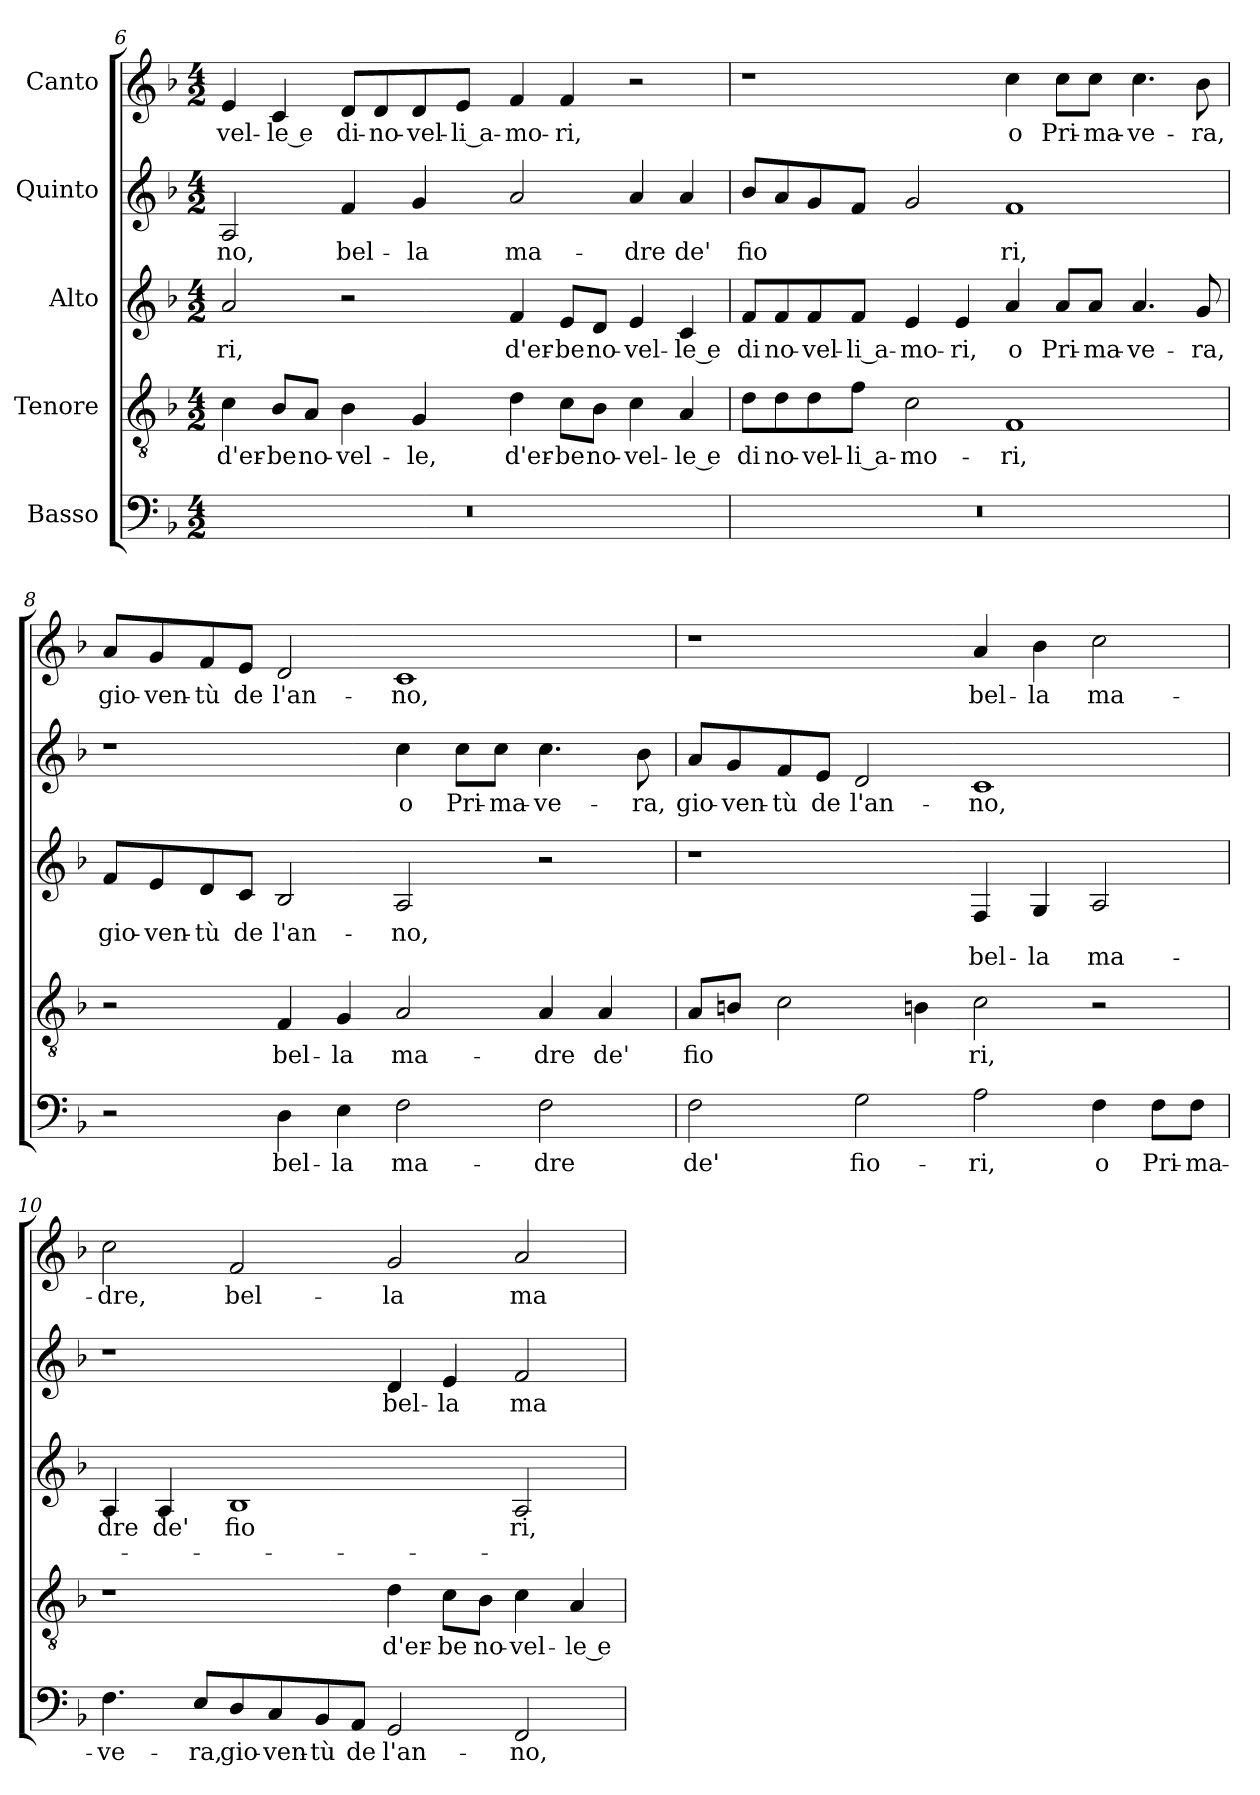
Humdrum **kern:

**kern	**text	**kern	**text	**kern	**text	**text	**kern	**text	**kern	**text
*part5	*part5	*part4	*part4	*part3	*part3	*part3	*part2	*part2	*part1	*part1
*staff5	*staff5	*staff4	*staff4	*staff3	*staff3	*staff3	*staff2	*staff2	*staff1	*staff1
*I"Basso	*	*I"Tenore	*	*I"Alto	*	*	*I"Quinto	*	*I"Canto	*
!!LO:LB:g=z
*clefF4	*	*clefGv2	*	*clefG2	*	*	*clefG2	*	*clefG2	*
*k[b-]	*	*k[b-]	*	*k[b-]	*	*	*k[b-]	*	*k[b-]	*
*F:	*	*F:	*	*F:	*	*	*F:	*	*F:	*
*M4/2	*	*M4/2	*	*M4/2	*	*	*M4/2	*	*M4/2	*
=6	=6	=6	=6	=6	=6	=6	=6	=6	=6	=6
!	!	!	!LO:LY:b	!	!LO:LY:b	!	!	!LO:LY:b	!	!LO:LY:b
0r	.	4c\	d'er-	2a/	ri,	.	2A/	-no,	4e/	-vel-
!	!	!	!LO:LY:b	!	!	!	!	!	!	!LO:LY:b
.	.	8B-/L	-be	.	.	.	.	.	4c/	-le e
!	!	!	!LO:LY:b	!	!	!	!	!	!	!
.	.	8A/J	no-	.	.	.	.	.	.	.
!	!	!	!LO:LY:b	!	!	!	!	!LO:LY:b	!	!LO:LY:b
.	.	4B-\	-vel-	2r	.	.	4f/	bel-	8d/L	di-
!	!	!	!	!	!	!	!	!	!	!LO:LY:b
.	.	.	.	.	.	.	.	.	8d/	-no-
!	!	!	!LO:LY:b	!	!	!	!	!LO:LY:b	!	!LO:LY:b
.	.	4G/	-le,	.	.	.	4g/	-la	8d/	-vel-
!	!	!	!	!	!	!	!	!	!	!LO:LY:b
.	.	.	.	.	.	.	.	.	8e/J	-li a-
!	!	!	!LO:LY:b	!	!LO:LY:b	!	!	!LO:LY:b	!	!LO:LY:b
.	.	4d\	d'er-	4f/	d'er-	.	2a/	ma-	4f/	-mo-
!	!	!	!LO:LY:b	!	!LO:LY:b	!	!	!	!	!LO:LY:b
.	.	8c\L	-be	8e/L	-be	.	.	.	4f/	-ri,
!	!	!	!LO:LY:b	!	!LO:LY:b	!	!	!	!	!
.	.	8B-\J	no-	8d/J	no-	.	.	.	.	.
!	!	!	!LO:LY:b	!	!LO:LY:b	!	!	!LO:LY:b	!	!
.	.	4c\	-vel-	4e/	-vel-	.	4a/	-dre	2r	.
!	!	!	!LO:LY:b	!	!LO:LY:b	!	!	!LO:LY:b	!	!
.	.	4A/	-le e	4c/	-le e	.	4a/	de'	.	.
!!LO:LB:g=z
=7	=7	=7	=7	=7	=7	=7	=7	=7	=7	=7
!	!	!	!LO:LY:b	!	!LO:LY:b	!	!	!LO:LY:b	!	!
0r	.	8d\L	di	8f/L	di	.	8b-/L	fio	1r	.
!	!	!	!LO:LY:b	!	!LO:LY:b	!	!	!	!	!
.	.	8d\	no-	8f/	no-	.	8a/	.	.	.
!	!	!	!LO:LY:b	!	!LO:LY:b	!	!	!	!	!
.	.	8d\	-vel-	8f/	-vel-	.	8g/	.	.	.
!	!	!	!LO:LY:b	!	!LO:LY:b	!	!	!	!	!
.	.	8f\J	-li a-	8f/J	-li a-	.	8f/J	.	.	.
!	!	!	!LO:LY:b	!	!LO:LY:b	!	!	!	!	!
.	.	2c\	-mo-	4e/	-mo-	.	2g/	.	.	.
!	!	!	!	!	!LO:LY:b	!	!	!	!	!
.	.	.	.	4e/	-ri,	.	.	.	.	.
!	!	!	!LO:LY:b	!	!LO:LY:b	!	!	!LO:LY:b	!	!LO:LY:b
.	.	1F	-ri,	4a/	o	.	1f	ri,	4cc\	o
!	!	!	!	!	!LO:LY:b	!	!	!	!	!LO:LY:b
.	.	.	.	8a/L	Pri-	.	.	.	8cc\L	Pri-
!	!	!	!	!	!LO:LY:b	!	!	!	!	!LO:LY:b
.	.	.	.	8a/J	-ma-	.	.	.	8cc\J	-ma-
!	!	!	!	!	!LO:LY:b	!	!	!	!	!LO:LY:b
.	.	.	.	4.a/	-ve-	.	.	.	4.cc\	-ve-
!	!	!	!	!	!LO:LY:b	!	!	!	!	!LO:LY:b
.	.	.	.	8g/	-ra,	.	.	.	8b-\	-ra,
=8	=8	=8	=8	=8	=8	=8	=8	=8	=8	=8
!	!	!	!	!	!LO:LY:b	!	!	!	!	!LO:LY:b
2r	.	2r	.	8f/L	gio-	.	1r	.	8a/L	gio-
!	!	!	!	!	!LO:LY:b	!	!	!	!	!LO:LY:b
.	.	.	.	8e/	-ven-	.	.	.	8g/	-ven-
!	!	!	!	!	!LO:LY:b	!	!	!	!	!LO:LY:b
.	.	.	.	8d/	-tù	.	.	.	8f/	-tù
!	!	!	!	!	!LO:LY:b	!	!	!	!	!LO:LY:b
.	.	.	.	8c/J	de	.	.	.	8e/J	de
!	!LO:LY:b	!	!LO:LY:b	!	!LO:LY:b	!	!	!	!	!LO:LY:b
4D\	bel-	4F/	bel-	2B-/	l'an-	.	.	.	2d/	l'an-
!	!LO:LY:b	!	!LO:LY:b	!	!	!	!	!	!	!
4E\	-la	4G/	-la	.	.	.	.	.	.	.
!	!LO:LY:b	!	!LO:LY:b	!	!LO:LY:b	!	!	!LO:LY:b	!	!LO:LY:b
2F\	ma-	2A/	ma-	2A/	-no,	.	4cc\	o	1c	-no,
!	!	!	!	!	!	!	!	!LO:LY:b	!	!
.	.	.	.	.	.	.	8cc\L	Pri-	.	.
!	!	!	!	!	!	!	!	!LO:LY:b	!	!
.	.	.	.	.	.	.	8cc\J	-ma-	.	.
!	!LO:LY:b	!	!LO:LY:b	!	!	!	!	!LO:LY:b	!	!
2F\	-dre	4A/	-dre	2r	.	.	4.cc\	-ve-	.	.
!	!	!	!LO:LY:b	!	!	!	!	!	!	!
.	.	4A/	de'	.	.	.	.	.	.	.
!	!	!	!	!	!	!	!	!LO:LY:b	!	!
.	.	.	.	.	.	.	8b-\	-ra,	.	.
!!LO:PB:g=z
=9	=9	=9	=9	=9	=9	=9	=9	=9	=9	=9
!	!LO:LY:b	!	!LO:LY:b	!	!	!	!	!LO:LY:b	!	!
2F\	de'	8A/L	fio	1r	.	.	8a/L	gio-	1r	.
!	!	!	!	!	!	!	!	!LO:LY:b	!	!
.	.	8Bn/J	.	.	.	.	8g/	-ven-	.	.
!	!	!	!	!	!	!	!	!LO:LY:b	!	!
.	.	2c\	.	.	.	.	8f/	-tù	.	.
!	!	!	!	!	!	!	!	!LO:LY:b	!	!
.	.	.	.	.	.	.	8e/J	de	.	.
!	!LO:LY:b	!	!	!	!	!	!	!LO:LY:b	!	!
2G\	fio-	.	.	.	.	.	2d/	l'an-	.	.
.	.	4Bni\	.	.	.	.	.	.	.	.
!	!LO:LY:b	!	!LO:LY:b	!	!	!LO:LY:b	!	!LO:LY:b	!	!LO:LY:b
2A\	-ri,	2c\	ri,	4F/	.	bel-	1c	-no,	4a/	bel-
!	!	!	!	!	!	!LO:LY:b	!	!	!	!LO:LY:b
.	.	.	.	4G/	.	-la	.	.	4b-\	-la
!	!LO:LY:b	!	!	!	!	!LO:LY:b	!	!	!	!LO:LY:b
4F\	o	2r	.	2A/	.	ma-	.	.	2cc\	ma-
!	!LO:LY:b	!	!	!	!	!	!	!	!	!
8F\L	Pri-	.	.	.	.	.	.	.	.	.
!	!LO:LY:b	!	!	!	!	!	!	!	!	!
8F\J	-ma-	.	.	.	.	.	.	.	.	.
!!LO:LB:g=z
=10	=10	=10	=10	=10	=10	=10	=10	=10	=10	=10
!	!LO:LY:b	!	!	!	!LO:LY:b	!	!	!	!	!LO:LY:b
4.F\	-ve-	1r	.	4A/	-dre	.	1r	.	2cc\	-dre,
!	!	!	!	!	!LO:LY:b	!	!	!	!	!
.	.	.	.	4A/	de'	.	.	.	.	.
!	!LO:LY:b	!	!	!	!	!	!	!	!	!
8E/L	-ra,	.	.	.	.	.	.	.	.	.
!	!LO:LY:b	!	!	!	!LO:LY:b	!	!	!	!	!LO:LY:b
8D/	gio-	.	.	1B-	fio	.	.	.	2f/	bel-
!	!LO:LY:b	!	!	!	!	!	!	!	!	!
8C/	-ven-	.	.	.	.	.	.	.	.	.
!	!LO:LY:b	!	!	!	!	!	!	!	!	!
8BB-/	-tù	.	.	.	.	.	.	.	.	.
!	!LO:LY:b	!	!	!	!	!	!	!	!	!
8AA/J	de	.	.	.	.	.	.	.	.	.
!	!LO:LY:b	!	!LO:LY:b	!	!	!	!	!LO:LY:b	!	!LO:LY:b
2GG/	l'an-	4d\	d'er-	.	.	.	4d/	bel-	2g/	-la
!	!	!	!LO:LY:b	!	!	!	!	!LO:LY:b	!	!
.	.	8c\L	-be	.	.	.	4e/	-la	.	.
!	!	!	!LO:LY:b	!	!	!	!	!	!	!
.	.	8B-\J	no-	.	.	.	.	.	.	.
!	!LO:LY:b	!	!LO:LY:b	!	!LO:LY:b	!	!	!LO:LY:b	!	!LO:LY:b
2FF/	-no,	4c\	-vel-	2A/	ri,	.	2f/	ma-	2a/	ma-
!	!	!	!LO:LY:b	!	!	!	!	!	!	!
.	.	4A/	-le e	.	.	.	.	.	.	.
=	=	=	=	=	=	=	=	=	=	=
*-	*-	*-	*-	*-	*-	*-	*-	*-	*-	*-
